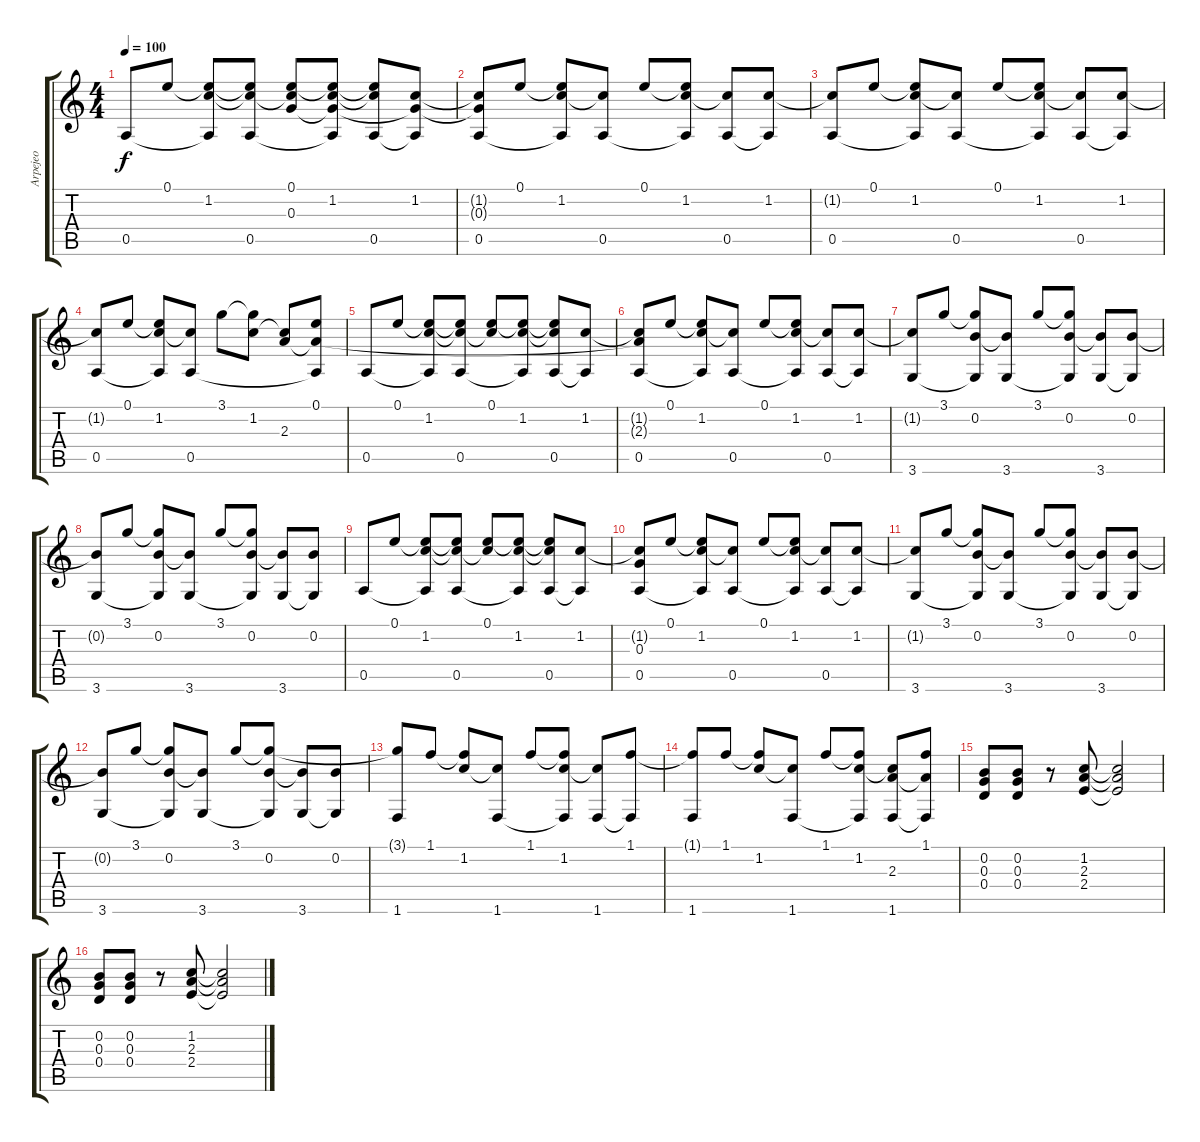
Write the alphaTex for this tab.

\track ("Arpejeo" "Arpejeo") {instrument electricguitarclean}
\staff {score tabs}
\tuning (E4 B3 G3 D3 A2 E2) {hide}
\ts (4 4)
\tempo 100
\clef g2
\ks c
0.5.8{dy f instrument electricguitarclean} 0.1.8 (0.1{t} 1.2 0.5{t}).8 (0.1{t} 1.2{t} 0.5).8 (0.1 1.2{t} 0.3).8 (0.1{t} 1.2 0.3{t} 0.5{t}).8 (0.1{t} 1.2{t} 0.5).8 (1.2 0.3{t} 0.5{t}).8 |
(1.2{t} 0.3{t} 0.5).8 0.1.8 (0.1{t} 1.2 0.5{t}).8 (1.2{t} 0.5).8 0.1.8 (0.1{t} 1.2 0.5{t}).8 (1.2{t} 0.5).8 (1.2 0.5{t}).8 |
(1.2{t} 0.5).8 0.1.8 (0.1{t} 1.2 0.5{t}).8 (1.2{t} 0.5).8 0.1.8 (0.1{t} 1.2 0.5{t}).8 (1.2{t} 0.5).8 (1.2 0.5{t}).8 |
(1.2{t} 0.5).8 0.1.8 (0.1{t} 1.2 0.5{t}).8 (1.2{t} 0.5).8 3.1.8 (3.1{t} 1.2).8 (1.2{t} 2.3).8 (0.1 2.3{t} 0.5{t}).8 |
0.5.8 0.1.8 (0.1{t} 1.2 0.5{t}).8 (0.1{t} 1.2{t} 0.5).8 (0.1 1.2{t}).8 (0.1{t} 1.2 0.5{t}).8 (0.1{t} 1.2{t} 0.5).8 (1.2 0.5{t}).8 |
(1.2{t} 2.3{t} 0.5).8 0.1.8 (0.1{t} 1.2 0.5{t}).8 (1.2{t} 0.5).8 0.1.8 (0.1{t} 1.2 0.5{t}).8 (1.2{t} 0.5).8 (1.2 0.5{t}).8 |
(1.2{t} 3.6).8 3.1.8 (3.1{t} 0.2 3.6{t}).8 (0.2{t} 3.6).8 3.1.8 (3.1{t} 0.2 3.6{t}).8 (0.2{t} 3.6).8 (0.2 3.6{t}).8 |
(0.2{t} 3.6).8 3.1.8 (3.1{t} 0.2 3.6{t}).8 (0.2{t} 3.6).8 3.1.8 (3.1{t} 0.2 3.6{t}).8 (0.2{t} 3.6).8 (0.2 3.6{t}).8 |
0.5.8 0.1.8 (0.1{t} 1.2 0.5{t}).8 (0.1{t} 1.2{t} 0.5).8 (0.1 1.2{t}).8 (0.1{t} 1.2 0.5{t}).8 (0.1{t} 1.2{t} 0.5).8 (1.2 0.5{t}).8 |
(1.2{t} 0.3 0.5).8 0.1.8 (0.1{t} 1.2 0.5{t}).8 (1.2{t} 0.5).8 0.1.8 (0.1{t} 1.2 0.5{t}).8 (1.2{t} 0.5).8 (1.2 0.5{t}).8 |
(1.2{t} 3.6).8 3.1.8 (3.1{t} 0.2 3.6{t}).8 (0.2{t} 3.6).8 3.1.8 (3.1{t} 0.2 3.6{t}).8 (0.2{t} 3.6).8 (0.2 3.6{t}).8 |
(0.2{t} 3.6).8 3.1.8 (3.1{t} 0.2 3.6{t}).8 (0.2{t} 3.6).8 3.1.8 (3.1{t} 0.2 3.6{t}).8 (0.2{t} 3.6).8 (0.2 3.6{t}).8 |
(3.1{t} 1.6).8 1.1.8 (1.1{t} 1.2).8 (1.2{t} 1.6).8 1.1.8 (1.1{t} 1.2 1.6{t}).8 (1.2{t} 1.6).8 (1.1 1.6{t}).8 |
(1.1{t} 1.6).8 1.1.8 (1.1{t} 1.2).8 (1.2{t} 1.6).8 1.1.8 (1.1{t} 1.2 1.6{t}).8 (1.2{t} 2.3 1.6).8 (1.1 2.3{t} 1.6{t}).8 |
(0.2 0.3 0.4).8 (0.2 0.3 0.4).8 r.8 (1.2 2.3 2.4).8 (1.2{t} 2.3{t} 2.4{t}).2 |
(0.2 0.3 0.4).8 (0.2 0.3 0.4).8 r.8 (1.2 2.3 2.4).8 (1.2{t} 2.3{t} 2.4{t}).2
